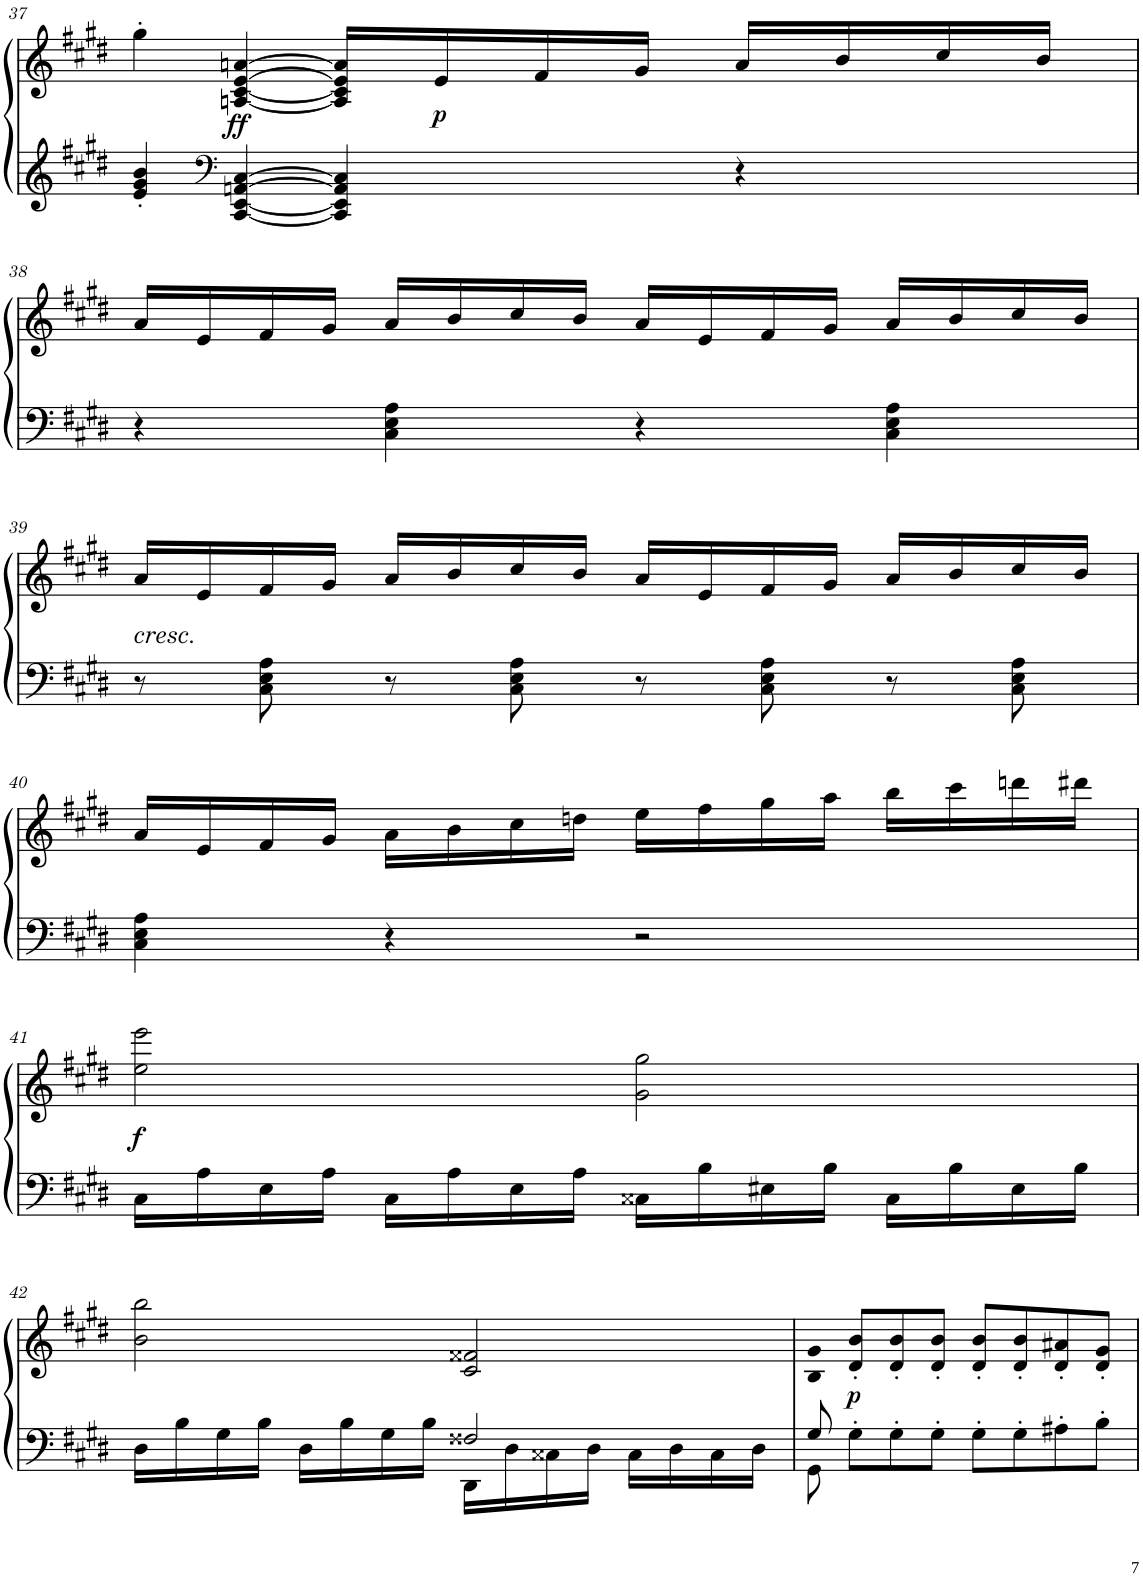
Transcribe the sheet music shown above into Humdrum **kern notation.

**kern	**kern	**dynam
*part1	*part1	*part1
*staff2	*staff1	*staff1/2
*I"Piano	*	*
*I'Pno	*	*
!!LO:PB:g=z
*clefG2	*clefG2	*
*k[f#c#g#d#]	*k[f#c#g#d#]	*
*M4/4	*M4/4	*
*met(c)	*met(c)	*
=37	=37	=37
4e/' 4g#/' 4b/'	4gg#'\	.
*clefF4	*	*
!	!	!LO:DY:b
[4CC#/ [4EE/ [>4AAn/ [>4C#/	[4An/ [4c#/ [>4e/ [>4an/	ff
4CC#/] 4EE/] 4AA/] 4C#/]	16A/] 16c#/] 16e/] 16a/]LL	.
!	!	!LO:DY:b
.	16e/	p
.	16f#/	.
.	16g#/JJ	.
4r	16a/LL	.
.	16b/	.
.	16cc#/	.
.	16b/JJ	.
!!LO:LB:g=z
=38	=38	=38
4r	16a/LL	.
.	16e/	.
.	16f#/	.
.	16g#/JJ	.
4C#\ 4E\ 4A\	16a/LL	.
.	16b/	.
.	16cc#/	.
.	16b/JJ	.
4r	16a/LL	.
.	16e/	.
.	16f#/	.
.	16g#/JJ	.
4C#\ 4E\ 4A\	16a/LL	.
.	16b/	.
.	16cc#/	.
.	16b/JJ	.
!!LO:LB:g=z
=39	=39	=39
!	!LO:TX:b:i:t=cresc.	!
8r	16a/LL	.
.	16e/	.
8C#\ 8E\ 8A\	16f#/	.
.	16g#/JJ	.
8r	16a/LL	.
.	16b/	.
8C#\ 8E\ 8A\	16cc#/	.
.	16b/JJ	.
8r	16a/LL	.
.	16e/	.
8C#\ 8E\ 8A\	16f#/	.
.	16g#/JJ	.
8r	16a/LL	.
.	16b/	.
8C#\ 8E\ 8A\	16cc#/	.
.	16b/JJ	.
!!LO:LB:g=z
=40	=40	=40
4C#\ 4E\ 4A\	16a/LL	.
.	16e/	.
.	16f#/	.
.	16g#/JJ	.
4r	16a\LL	.
.	16b\	.
.	16cc#\	.
.	16ddn\JJ	.
2r	16ee\LL	.
.	16ff#\	.
.	16gg#\	.
.	16aa\JJ	.
.	16bb\LL	.
.	16ccc#\	.
.	16dddn\	.
.	16ddd#X\JJ	.
!!LO:LB:g=z
=41	=41	=41
!	!	!LO:DY:b
16C#\LL	2ee\ 2eee\	f
16A\	.	.
16E\	.	.
16A\JJ	.	.
16C#\LL	.	.
16A\	.	.
16E\	.	.
16A\JJ	.	.
16C##X\LL	2g#\ 2gg#\	.
16B\	.	.
16E#X\	.	.
16B\JJ	.	.
16C##\LL	.	.
16B\	.	.
16E#\	.	.
16B\JJ	.	.
!!LO:LB:g=z
=42	=42	=42
*^	*	*
2ryy	16D#\LL	2b\ 2bb\	.
.	16B\	.	.
.	16G#\	.	.
.	16B\JJ	.	.
.	16D#\LL	.	.
.	16B\	.	.
.	16G#\	.	.
.	16B\JJ	.	.
2F##X/	16DD#\LL	2c#/ 2f##X/	.
.	16D#\	.	.
.	16C##X\	.	.
.	16D#\JJ	.	.
.	16C##\LL	.	.
.	16D#\	.	.
.	16C##\	.	.
.	16D#\JJ	.	.
=43	=43	=43	=43
8G#/	8GG#\	8B 8g#	.
!	!	!	!LO:DY:b
2..ryy	8G#'\L	8d#/'< 8b/'<L	p
.	8G#'\	8d#/'< 8b/'<	.
.	8G#'\J	8d#/'< 8b/'<J	.
.	8G#'\L	8d#/'< 8b/'<L	.
.	8G#'\	8d#/'< 8b/'<	.
.	8A#X'\	8d#/'< 8a#X/'<	.
.	8B'\J	8d#/'< 8g#/'<J	.
*v	*v	*	*
=	=	=
*-	*-	*-
